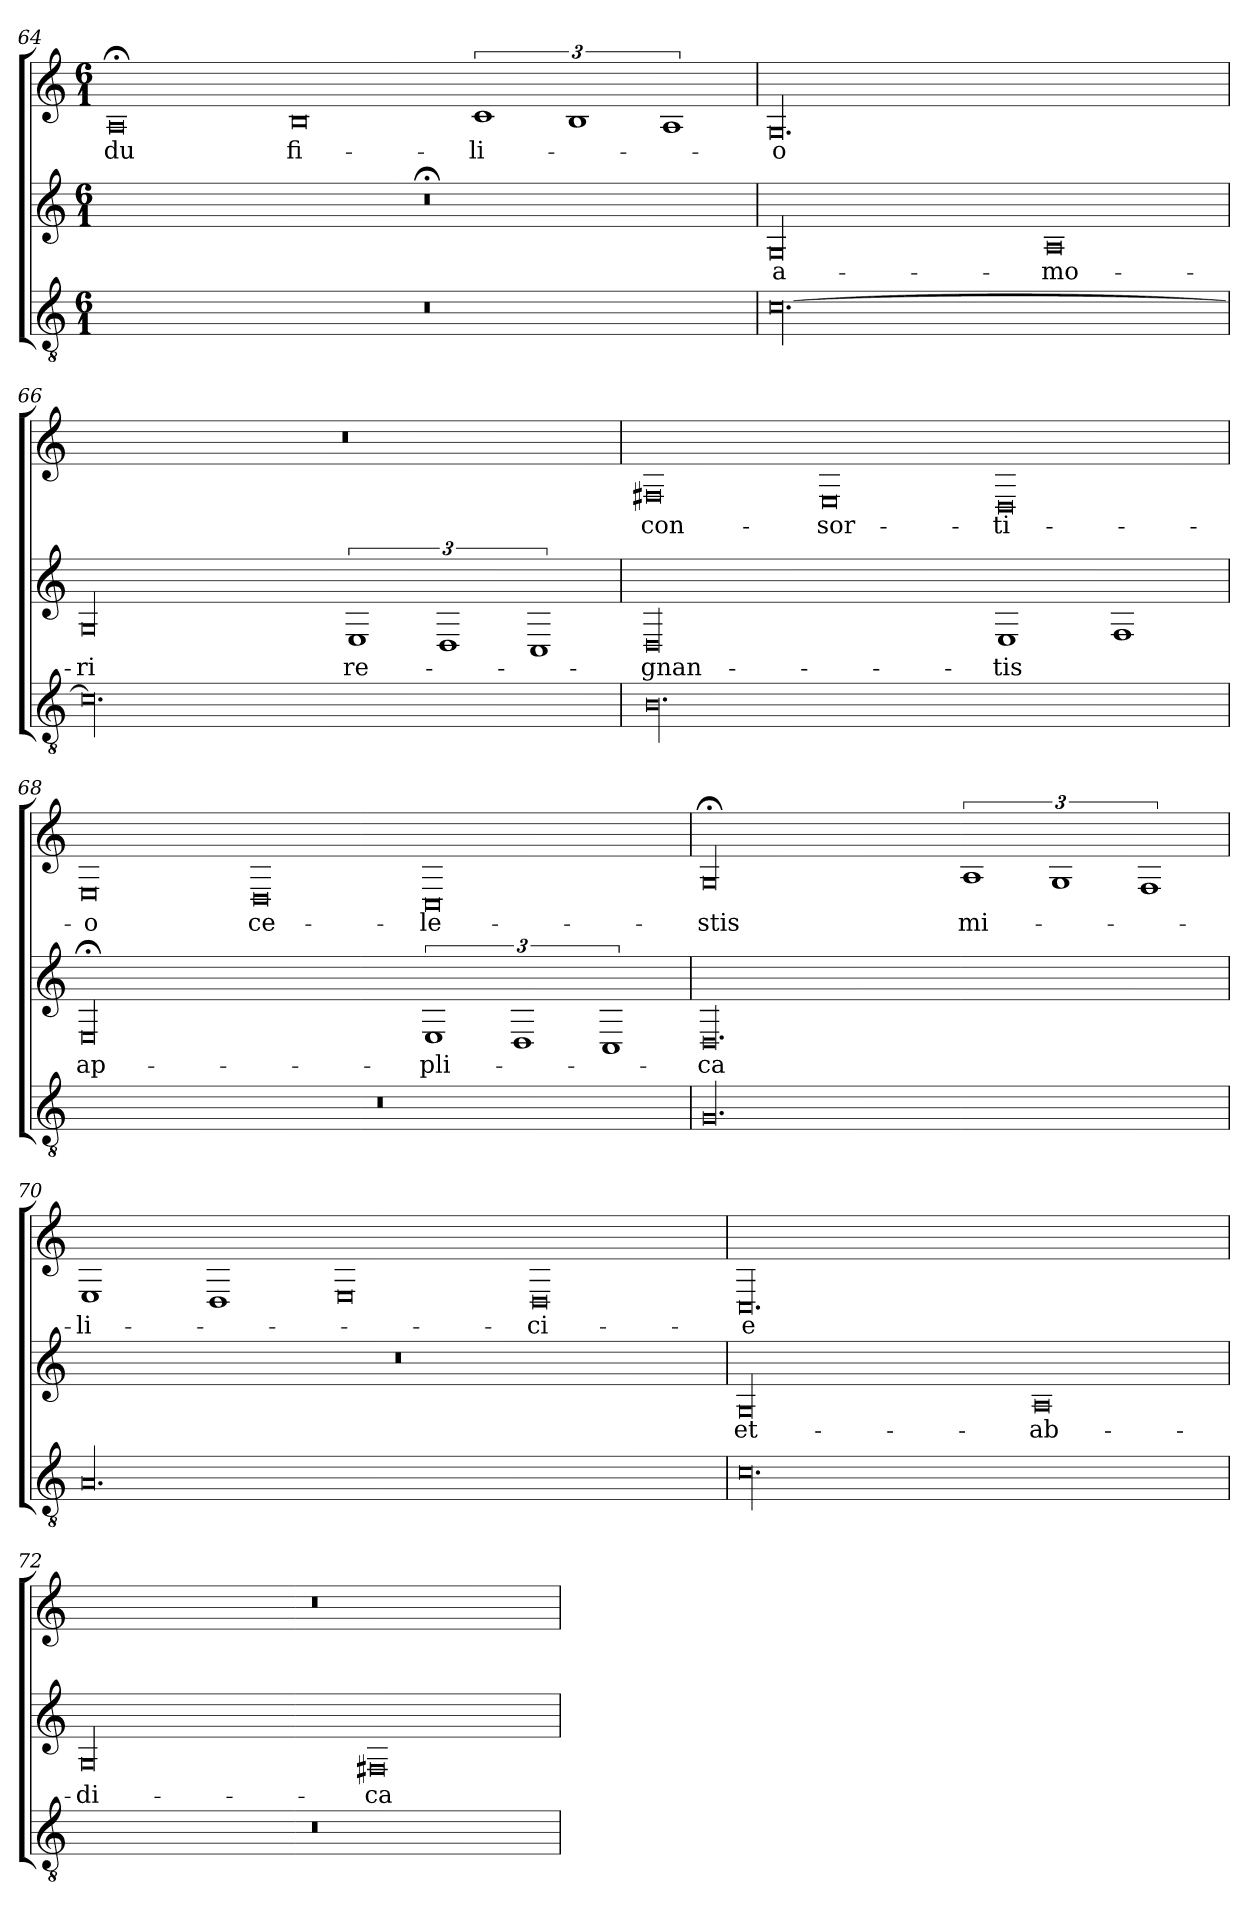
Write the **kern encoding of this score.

**kern	**kern	**text	**kern	**text
*part3	*part2	*part2	*part1	*part1
*staff3	*staff2	*staff2	*staff1	*staff1
!!LO:PB:g=z
*clefGv2	*clefG2	*	*clefG2	*
*k[]	*k[]	*	*k[]	*
*C:	*C:	*	*C:	*
*M6/1	*M6/1	*	*M6/1	*
=64	=64	=64	=64	=64
00.r	00.r;<	.	0A;</	-du
.	.	.	0B\	fi-
.	.	.	3%2c\	-li-
.	.	.	3%2B\	.
.	.	.	3%2A/	.
=65	=65	=65	=65	=65
[00.c\	00G/	a-	00.G/	-o
.	0A/	-mo-	.	.
=66	=66	=66	=66	=66
00.c\]	00G/	-ri	00.r	.
.	3%2E/	re-	.	.
.	3%2D/	.	.	.
.	3%2C/	.	.	.
=67	=67	=67	=67	=67
00.B\	00D/	-gnan-	0F#X/	con-
.	.	.	0E/	-sor-
.	1E/	-tis	0D/	-ti-
.	1F/	.	.	.
=68	=68	=68	=68	=68
00.r	00E;</	ap-	0E/	-o
.	.	.	0D/	ce-
.	3%2E/	-pli-	0C/	-le-
.	3%2D/	.	.	.
.	3%2C/	.	.	.
=69	=69	=69	=69	=69
00.G/	00.D/	-ca	00G;</	-stis
.	.	.	3%2A/	mi-
.	.	.	3%2G/	.
.	.	.	3%2F/	.
=70	=70	=70	=70	=70
00.A/	00.r	.	1E/	-li-
.	.	.	1D/	.
.	.	.	0E/	.
.	.	.	0D/	-ci-
=71	=71	=71	=71	=71
00.c\	00G/	et-	00.C/	-e
.	0A/	ab-	.	.
=72	=72	=72	=72	=72
00.r	00G/	-di-	00.r	.
.	0F#X/	-ca	.	.
=	=	=	=	=
*-	*-	*-	*-	*-
